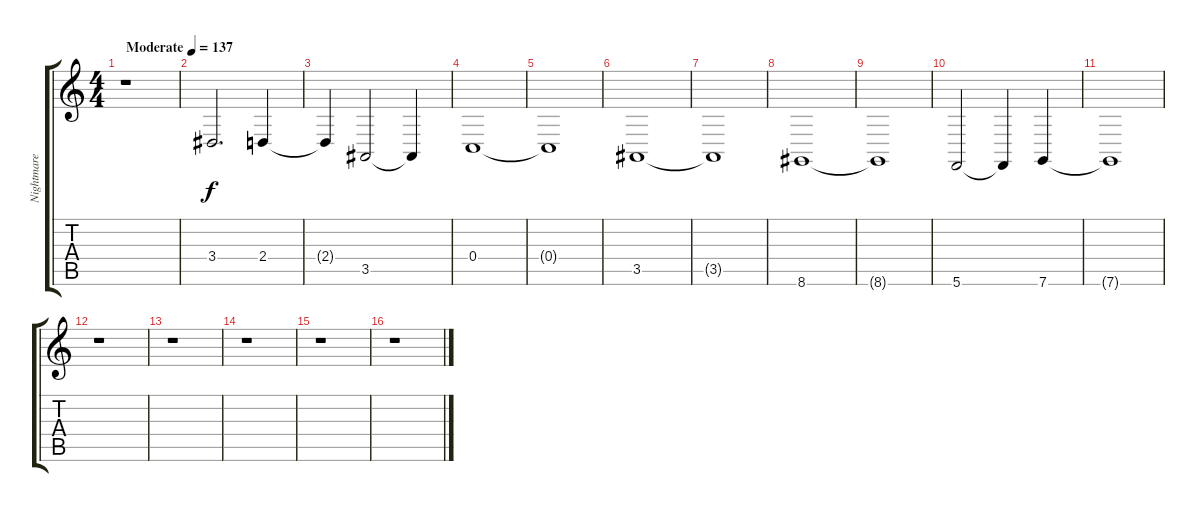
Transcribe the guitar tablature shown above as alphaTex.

\track ("Nightmare Industries Syntezer 1" "Nightmare ") {instrument sopranosax}
\staff {score tabs}
\tuning (D4 A3 F3 C3 G2 C2) {hide}
\ts (4 4)
\tempo (137 "Moderate")
\clef g2
\ks c
r.1{dy f instrument sopranosax} |
3.4.2{d} 2.4.4 |
2.4{t}.4 3.5.2 3.5{t}.4 |
0.4.1 |
0.4{t}.1 |
3.5.1 |
3.5{t}.1 |
8.6.1 |
8.6{t}.1 |
5.6.2 5.6{t}.4 7.6.4 |
7.6{t}.1 |
r.1 |
r.1 |
r.1 |
r.1 |
r.1
